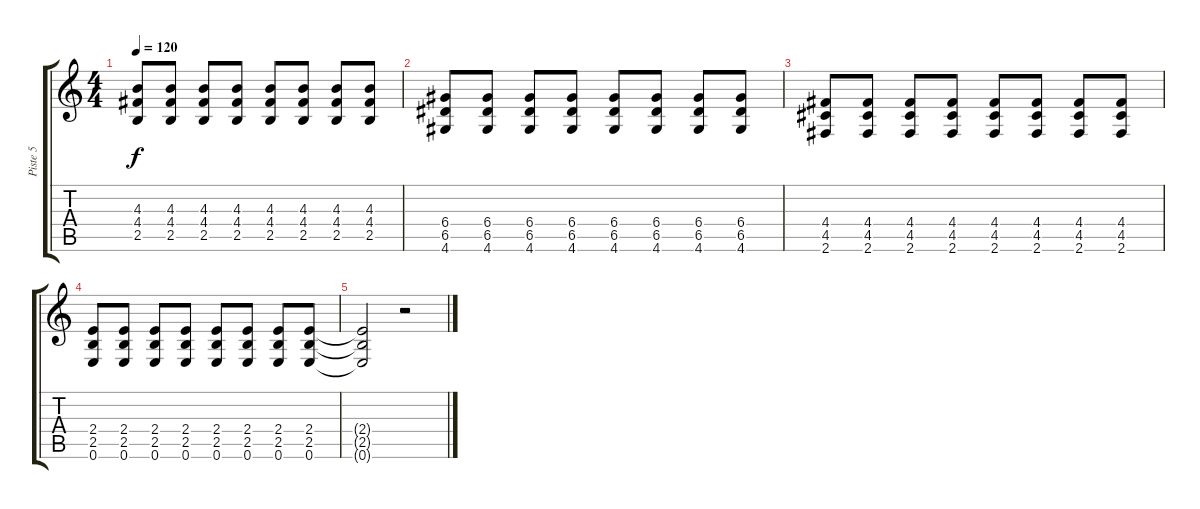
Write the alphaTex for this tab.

\track ("Piste 5" "Piste 5") {instrument distortionguitar}
\staff {score tabs}
\tuning (E4 B3 G3 D3 A2 E2) {hide}
\ts (4 4)
\tempo 120
\clef g2
\ks c
(4.3 4.4 2.5).8{dy f} (4.3 4.4 2.5).8 (4.3 4.4 2.5).8 (4.3 4.4 2.5).8 (4.3 4.4 2.5).8 (4.3 4.4 2.5).8 (4.3 4.4 2.5).8 (4.3 4.4 2.5).8 |
(6.4 6.5 4.6).8 (6.4 6.5 4.6).8 (6.4 6.5 4.6).8 (6.4 6.5 4.6).8 (6.4 6.5 4.6).8 (6.4 6.5 4.6).8 (6.4 6.5 4.6).8 (6.4 6.5 4.6).8 |
(4.4 4.5 2.6).8 (4.4 4.5 2.6).8 (4.4 4.5 2.6).8 (4.4 4.5 2.6).8 (4.4 4.5 2.6).8 (4.4 4.5 2.6).8 (4.4 4.5 2.6).8 (4.4 4.5 2.6).8 |
(2.4 2.5 0.6).8 (2.4 2.5 0.6).8 (2.4 2.5 0.6).8 (2.4 2.5 0.6).8 (2.4 2.5 0.6).8 (2.4 2.5 0.6).8 (2.4 2.5 0.6).8 (2.4 2.5 0.6).8 |
(2.4{t} 2.5{t} 0.6{t}).2 r.2
